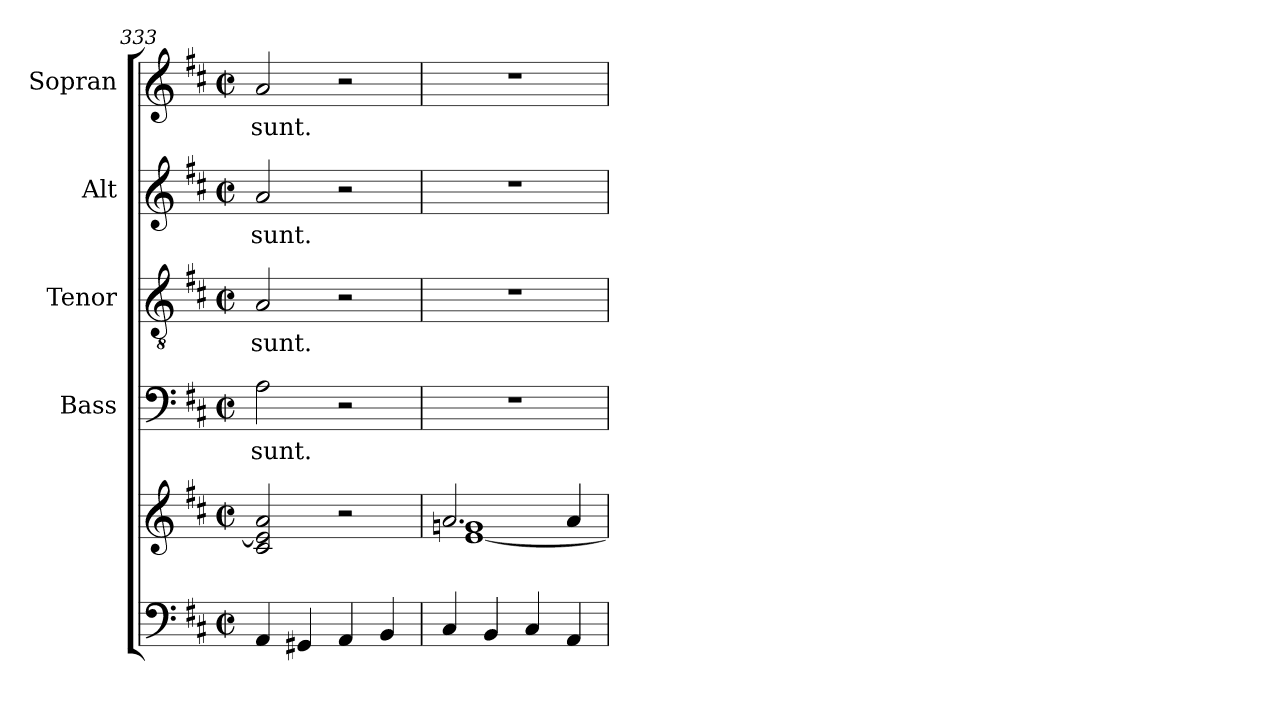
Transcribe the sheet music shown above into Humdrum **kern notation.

**kern	**kern	**kern	**text	**kern	**text	**kern	**text	**kern	**text
*part5	*part5	*part4	*part4	*part3	*part3	*part2	*part2	*part1	*part1
*staff6	*staff5	*staff4	*staff4	*staff3	*staff3	*staff2	*staff2	*staff1	*staff1
*	*	*I"Bass	*	*I"Tenor	*	*I"Alt	*	*I"Sopran	*
*	*	*I'B.	*	*I'T.	*	*I'A.	*	*I'S.	*
*clefF4	*clefG2	*clefF4	*	*clefGv2	*	*clefG2	*	*clefG2	*
*k[f#c#]	*k[f#c#]	*k[f#c#]	*	*k[f#c#]	*	*k[f#c#]	*	*k[f#c#]	*
*D:	*D:	*D:	*	*D:	*	*D:	*	*D:	*
*M2/2	*M2/2	*M2/2	*	*M2/2	*	*M2/2	*	*M2/2	*
*met(c|)	*met(c|)	*met(c|)	*	*met(c|)	*	*met(c|)	*	*met(c|)	*
=333	=333	=333	=333	=333	=333	=333	=333	=333	=333
!	!	!	!LO:LY:b	!	!LO:LY:b	!	!LO:LY:b	!	!LO:LY:b
4AA/	2c#/ 2e/] 2a/	2A\	sunt.	2A/	sunt.	2a/	sunt.	2a/	sunt.
4GG#X/	.	.	.	.	.	.	.	.	.
4AA/	2r	2r	.	2r	.	2r	.	2r	.
4BB/	.	.	.	.	.	.	.	.	.
!!LO:LB:g=z
=334	=334	=334	=334	=334	=334	=334	=334	=334	=334
*	*^	*	*	*	*	*	*	*	*
4C#/	2.a/	[<1e 1gn	1r	.	1r	.	1r	.	1r	.
4BB/	.	.	.	.	.	.	.	.	.	.
4C#/	.	.	.	.	.	.	.	.	.	.
4AA/	4a/	.	.	.	.	.	.	.	.	.
*	*v	*v	*	*	*	*	*	*	*	*
=	=	=	=	=	=	=	=	=	=
*-	*-	*-	*-	*-	*-	*-	*-	*-	*-
